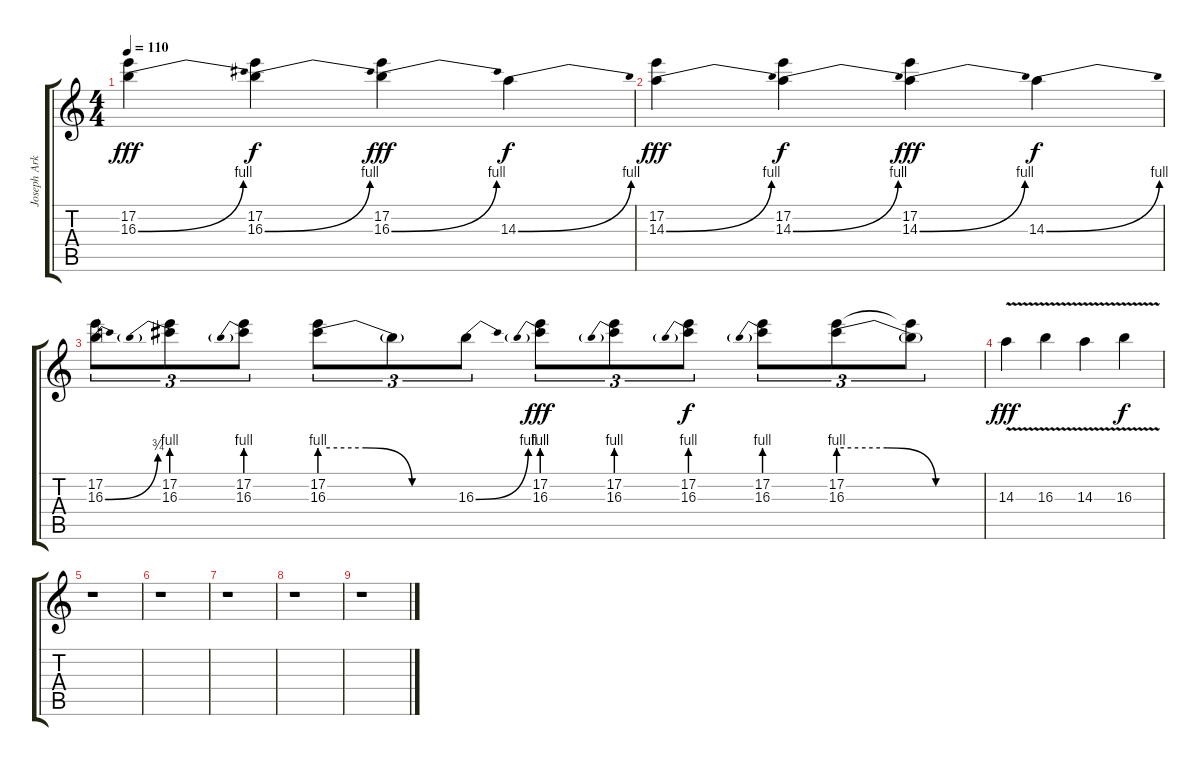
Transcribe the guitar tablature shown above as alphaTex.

\track ("Joseph Arkansas - Electric" "Joseph Ark") {instrument distortionguitar}
\staff {score tabs}
\tuning (E4 B3 G3 D3 A2 E2) {hide}
\ts (4 4)
\tempo 110
\clef g2
\ks c
(17.2 16.3{be (bend 0 0 60 4)}).4{dy fff} (17.2 16.3{be (bend 0 0 60 4)}).4{dy f} (17.2 16.3{be (bend 0 0 60 4)}).4{dy fff} 14.3{be (bend 0 0 60 4)}.4{dy f} |
(17.2 14.3{be (bend 0 0 60 4)}).4{dy fff} (17.2 14.3{be (bend 0 0 60 4)}).4{dy f} (17.2 14.3{be (bend 0 0 60 4)}).4{dy fff} 14.3{be (bend 0 0 60 4)}.4{dy f} |
(17.2 16.3{be (bend 0 0 60 3)}).8{tu (3 2)} (17.2 16.3{be (prebend 0 4 60 4)}).8{tu (3 2)} (17.2 16.3{be (prebend 0 4 60 4)}).8{tu (3 2)} (17.2 16.3{be (custom 0 4 20 4 40 0 60 0)}).8{tu (3 2)} 16.3{t}.8{tu (3 2)} 16.3{be (bend 0 0 60 4)}.8{tu (3 2)} (17.2 16.3{be (prebend 0 4 60 4)}).8{tu (3 2) dy fff} (17.2 16.3{be (prebend 0 4 60 4)}).8{tu (3 2)} (17.2 16.3{be (prebend 0 4 60 4)}).8{tu (3 2) dy f} (17.2 16.3{be (prebend 0 4 60 4)}).8{tu (3 2)} (17.2 16.3{be (custom 0 4 20 4 40 0 60 0)}).8{tu (3 2)} (17.2{t} 16.3{t}).8{tu (3 2)} |
14.3{v}.4{dy fff} 16.3{v}.4 14.3{v}.4 16.3{v}.4{dy f} |
r.1 |
r.1 |
r.1 |
r.1 |
r.1
